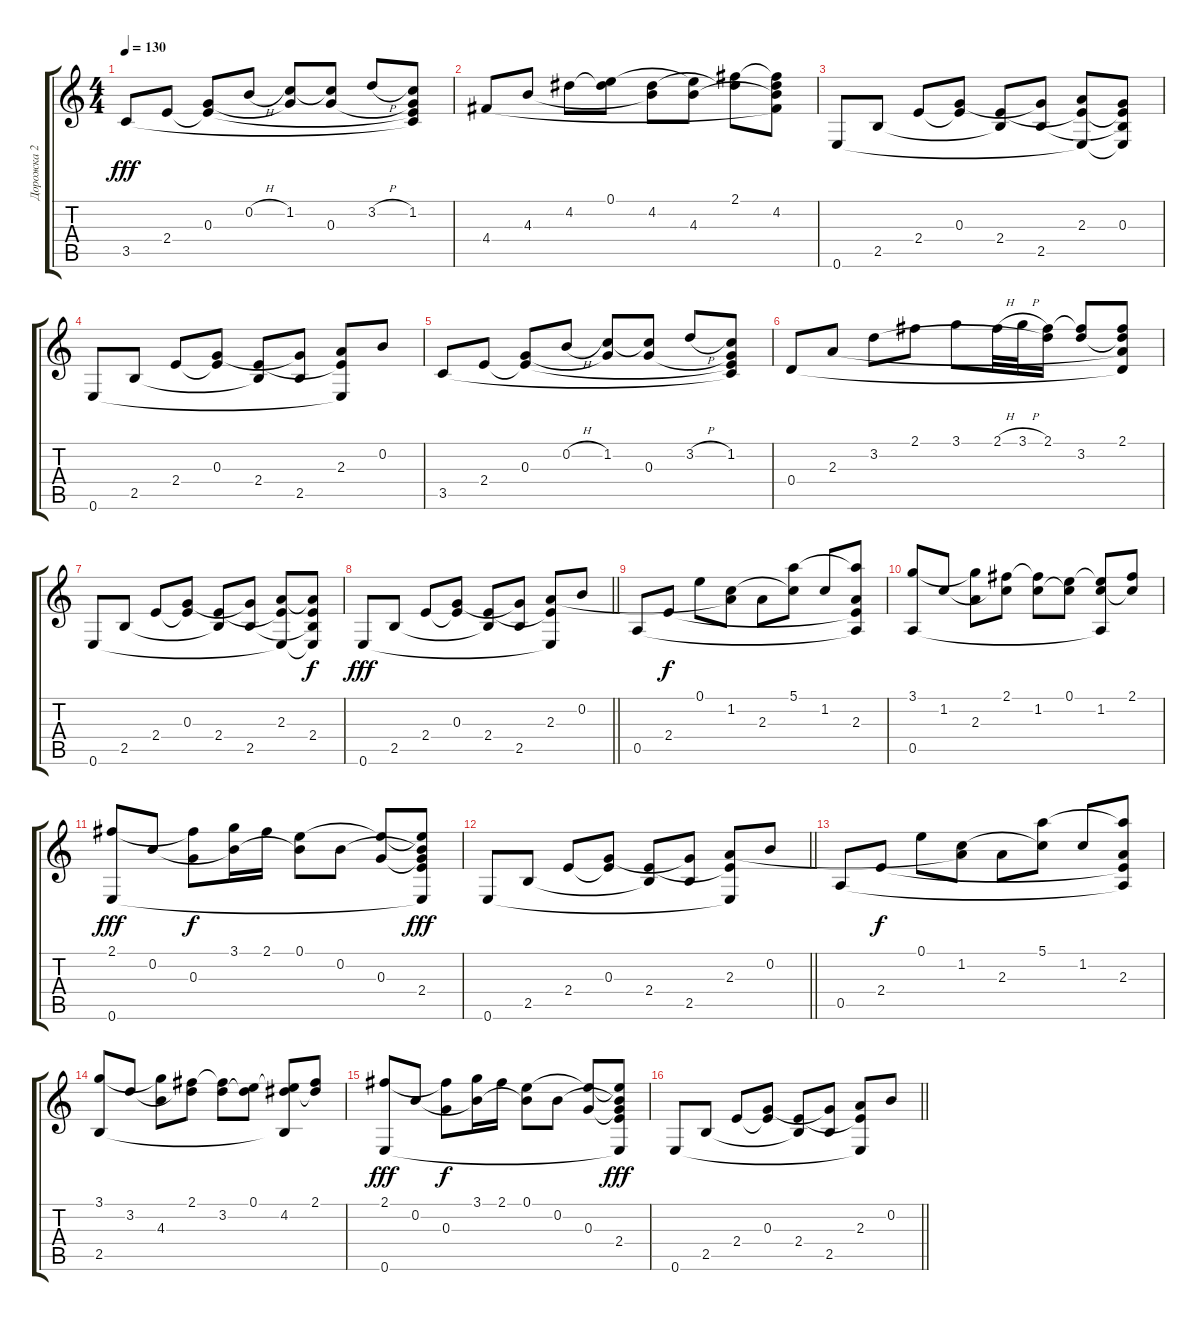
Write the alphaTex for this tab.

\track ("Дорожка 2" "Дорожка 2") {instrument acousticguitarsteel}
\staff {score tabs}
\tuning (E4 B3 G3 D3 A2 E2) {hide}
\ts (4 4)
\tempo 130
\clef g2
\ks c
3.5.8{dy fff} 2.4.8 (0.3 2.4{t}).8 0.2{h}.8 (1.2 0.3{t}).8 (1.2{t} 0.3).8 3.2{h}.8 (1.2 0.3{t} 2.4{t} 3.5{t}).8 |
4.4.8 4.3.8 4.2.8 (0.1 4.2{t}).8 (4.2 4.3{t}).8 (0.1{t} 4.3).8 (2.1 4.2{t}).8 (2.1{t} 4.2 4.3{t} 4.4{t}).8 |
0.6.8 2.5.8 2.4.8 (0.3 2.4{t}).8 (2.4 2.5{t}).8 (0.3{t} 2.5).8 (2.3 2.4{t} 0.6{t}).8 (0.3 2.4{t} 2.5{t} 0.6{t}).8 |
0.6.8 2.5.8 2.4.8 (0.3 2.4{t}).8 (2.4 2.5{t}).8 (0.3{t} 2.5).8 (2.3 2.4{t} 0.6{t}).8 0.2.8 |
3.5.8 2.4.8 (0.3 2.4{t}).8 0.2{h}.8 (1.2 0.3{t}).8 (1.2{t} 0.3).8 3.2{h}.8 (1.2 0.3{t} 2.4{t} 3.5{t}).8 |
0.4.8 2.3.8 3.2.8 2.1.8 3.1.8 2.1{h}.32 3.1{h}.32 (2.1 3.2{t}).16 (2.1{t} 3.2).8 (2.1 3.2{t} 2.3{t} 0.4{t}).8 |
0.6.8 2.5.8 2.4.8 (0.3 2.4{t}).8 (2.4 2.5{t}).8 (0.3{t} 2.5).8 (2.3 2.4{t} 0.6{t}).8 (2.3{t} 2.4 2.5{t} 0.6{t}).8{dy f} |
\barLineRight lightlight
0.6.8{dy fff} 2.5.8 2.4.8 (0.3 2.4{t}).8 (2.4 2.5{t}).8 (0.3{t} 2.5).8 (2.3 2.4{t} 0.6{t}).8 0.2.8 |
0.5.8 2.4.8{dy f} 0.1.8 (1.2 2.3{t}).8 2.3.8 (5.1 1.2{t}).8 1.2.8 (5.1{t} 2.3 2.4{t} 0.5{t}).8 |
(3.1 0.5).8 1.2.8 (3.1{t} 2.3).8 (2.1 1.2{t}).8 (2.1{t} 1.2).8 (0.1 1.2{t}).8 (0.1{t} 1.2 0.5{t}).8 (2.1 1.2{t}).8 |
(2.1 0.6).8{dy fff} 0.2.8 (2.1{t} 0.3).8{dy f} (3.1 0.2{t}).16 2.1.16 (0.1 0.2{t}).8 0.2.8 (0.1{t} 0.3).8 (0.1{t} 0.2{t} 0.3{t} 2.4 0.6{t}).8{dy fff} |
\barLineRight lightlight
0.6.8 2.5.8 2.4.8 (0.3 2.4{t}).8 (2.4 2.5{t}).8 (0.3{t} 2.5).8 (2.3 2.4{t} 0.6{t}).8 0.2.8 |
0.5.8 2.4.8{dy f} 0.1.8 (1.2 2.3{t}).8 2.3.8 (5.1 1.2{t}).8 1.2.8 (5.1{t} 2.3 2.4{t} 0.5{t}).8 |
(3.1 2.5).8 3.2.8 (3.1{t} 4.3).8 (2.1 3.2{t}).8 (2.1{t} 3.2).8 (0.1 3.2{t}).8 (0.1{t} 4.2 2.5{t}).8 (2.1 4.2{t}).8 |
(2.1 0.6).8{dy fff} 0.2.8 (2.1{t} 0.3).8{dy f} (3.1 0.2{t}).16 2.1.16 (0.1 0.2{t}).8 0.2.8 (0.1{t} 0.3).8 (0.1{t} 0.2{t} 0.3{t} 2.4 0.6{t}).8{dy fff} |
\barLineRight lightlight
0.6.8 2.5.8 2.4.8 (0.3 2.4{t}).8 (2.4 2.5{t}).8 (0.3{t} 2.5).8 (2.3 2.4{t} 0.6{t}).8 0.2.8
